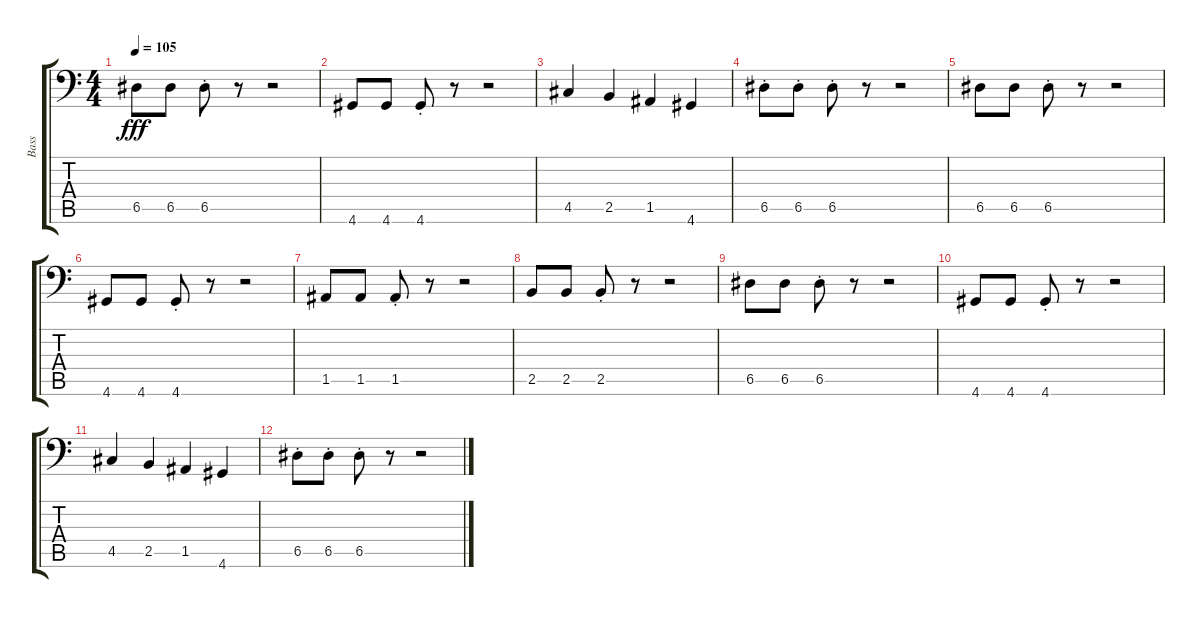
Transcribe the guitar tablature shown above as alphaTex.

\track ("Bass" "Bass") {instrument synthbass1}
\staff {score tabs}
\tuning (E3 B2 G2 D2 A1 E1) {hide}
\ts (4 4)
\tempo 105
\clef f4
\ks c
6.5.8{dy fff} 6.5.8 6.5{st}.8 r.8 r.2 |
4.6.8 4.6.8 4.6{st}.8 r.8 r.2 |
4.5.4 2.5.4 1.5.4 4.6.4 |
6.5{st}.8 6.5{st}.8 6.5{st}.8 r.8 r.2 |
6.5.8 6.5.8 6.5{st}.8 r.8 r.2 |
4.6.8 4.6.8 4.6{st}.8 r.8 r.2 |
1.5.8 1.5.8 1.5{st}.8 r.8 r.2 |
2.5.8 2.5.8 2.5{st}.8 r.8 r.2 |
6.5.8 6.5.8 6.5{st}.8 r.8 r.2 |
4.6.8 4.6.8 4.6{st}.8 r.8 r.2 |
4.5.4 2.5.4 1.5.4 4.6.4 |
6.5{st}.8 6.5{st}.8 6.5{st}.8 r.8 r.2
